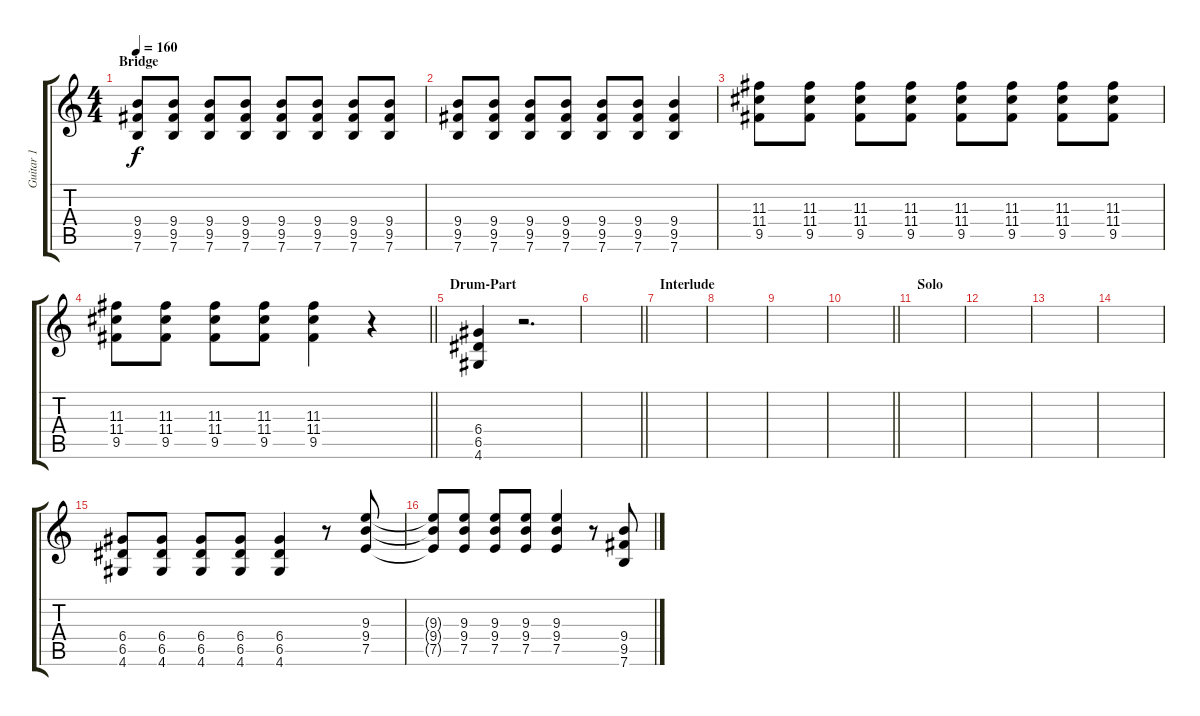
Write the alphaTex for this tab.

\track ("Guitar 1" "Guitar 1") {instrument distortionguitar}
\staff {score tabs}
\tuning (E4 B3 G3 D3 A2 E2) {hide}
\ts (4 4)
\section ("" "Bridge")
\tempo 160
\clef g2
\ks c
(9.4 9.5 7.6).8{dy f} (9.4 9.5 7.6).8 (9.4 9.5 7.6).8 (9.4 9.5 7.6).8 (9.4 9.5 7.6).8 (9.4 9.5 7.6).8 (9.4 9.5 7.6).8 (9.4 9.5 7.6).8 |
(9.4 9.5 7.6).8 (9.4 9.5 7.6).8 (9.4 9.5 7.6).8 (9.4 9.5 7.6).8 (9.4 9.5 7.6).8 (9.4 9.5 7.6).8 (9.4 9.5 7.6).4 |
(11.3 11.4 9.5).8 (11.3 11.4 9.5).8 (11.3 11.4 9.5).8 (11.3 11.4 9.5).8 (11.3 11.4 9.5).8 (11.3 11.4 9.5).8 (11.3 11.4 9.5).8 (11.3 11.4 9.5).8 |
\barLineRight lightlight
(11.3 11.4 9.5).8 (11.3 11.4 9.5).8 (11.3 11.4 9.5).8 (11.3 11.4 9.5).8 (11.3 11.4 9.5).4 r.4 |
\section ("" "Drum-Part")
(6.4 6.5 4.6).4 r.2{d} |
\barLineRight lightlight
|
\section ("" "Interlude")
|
|
|
\barLineRight lightlight
|
\section ("" "Solo")
|
|
|
|
(6.4 6.5 4.6).8 (6.4 6.5 4.6).8 (6.4 6.5 4.6).8 (6.4 6.5 4.6).8 (6.4 6.5 4.6).4 r.8 (9.3 9.4 7.5).8 |
(9.3{t} 9.4{t} 7.5{t}).8 (9.3 9.4 7.5).8 (9.3 9.4 7.5).8 (9.3 9.4 7.5).8 (9.3 9.4 7.5).4 r.8 (9.4 9.5 7.6).8
